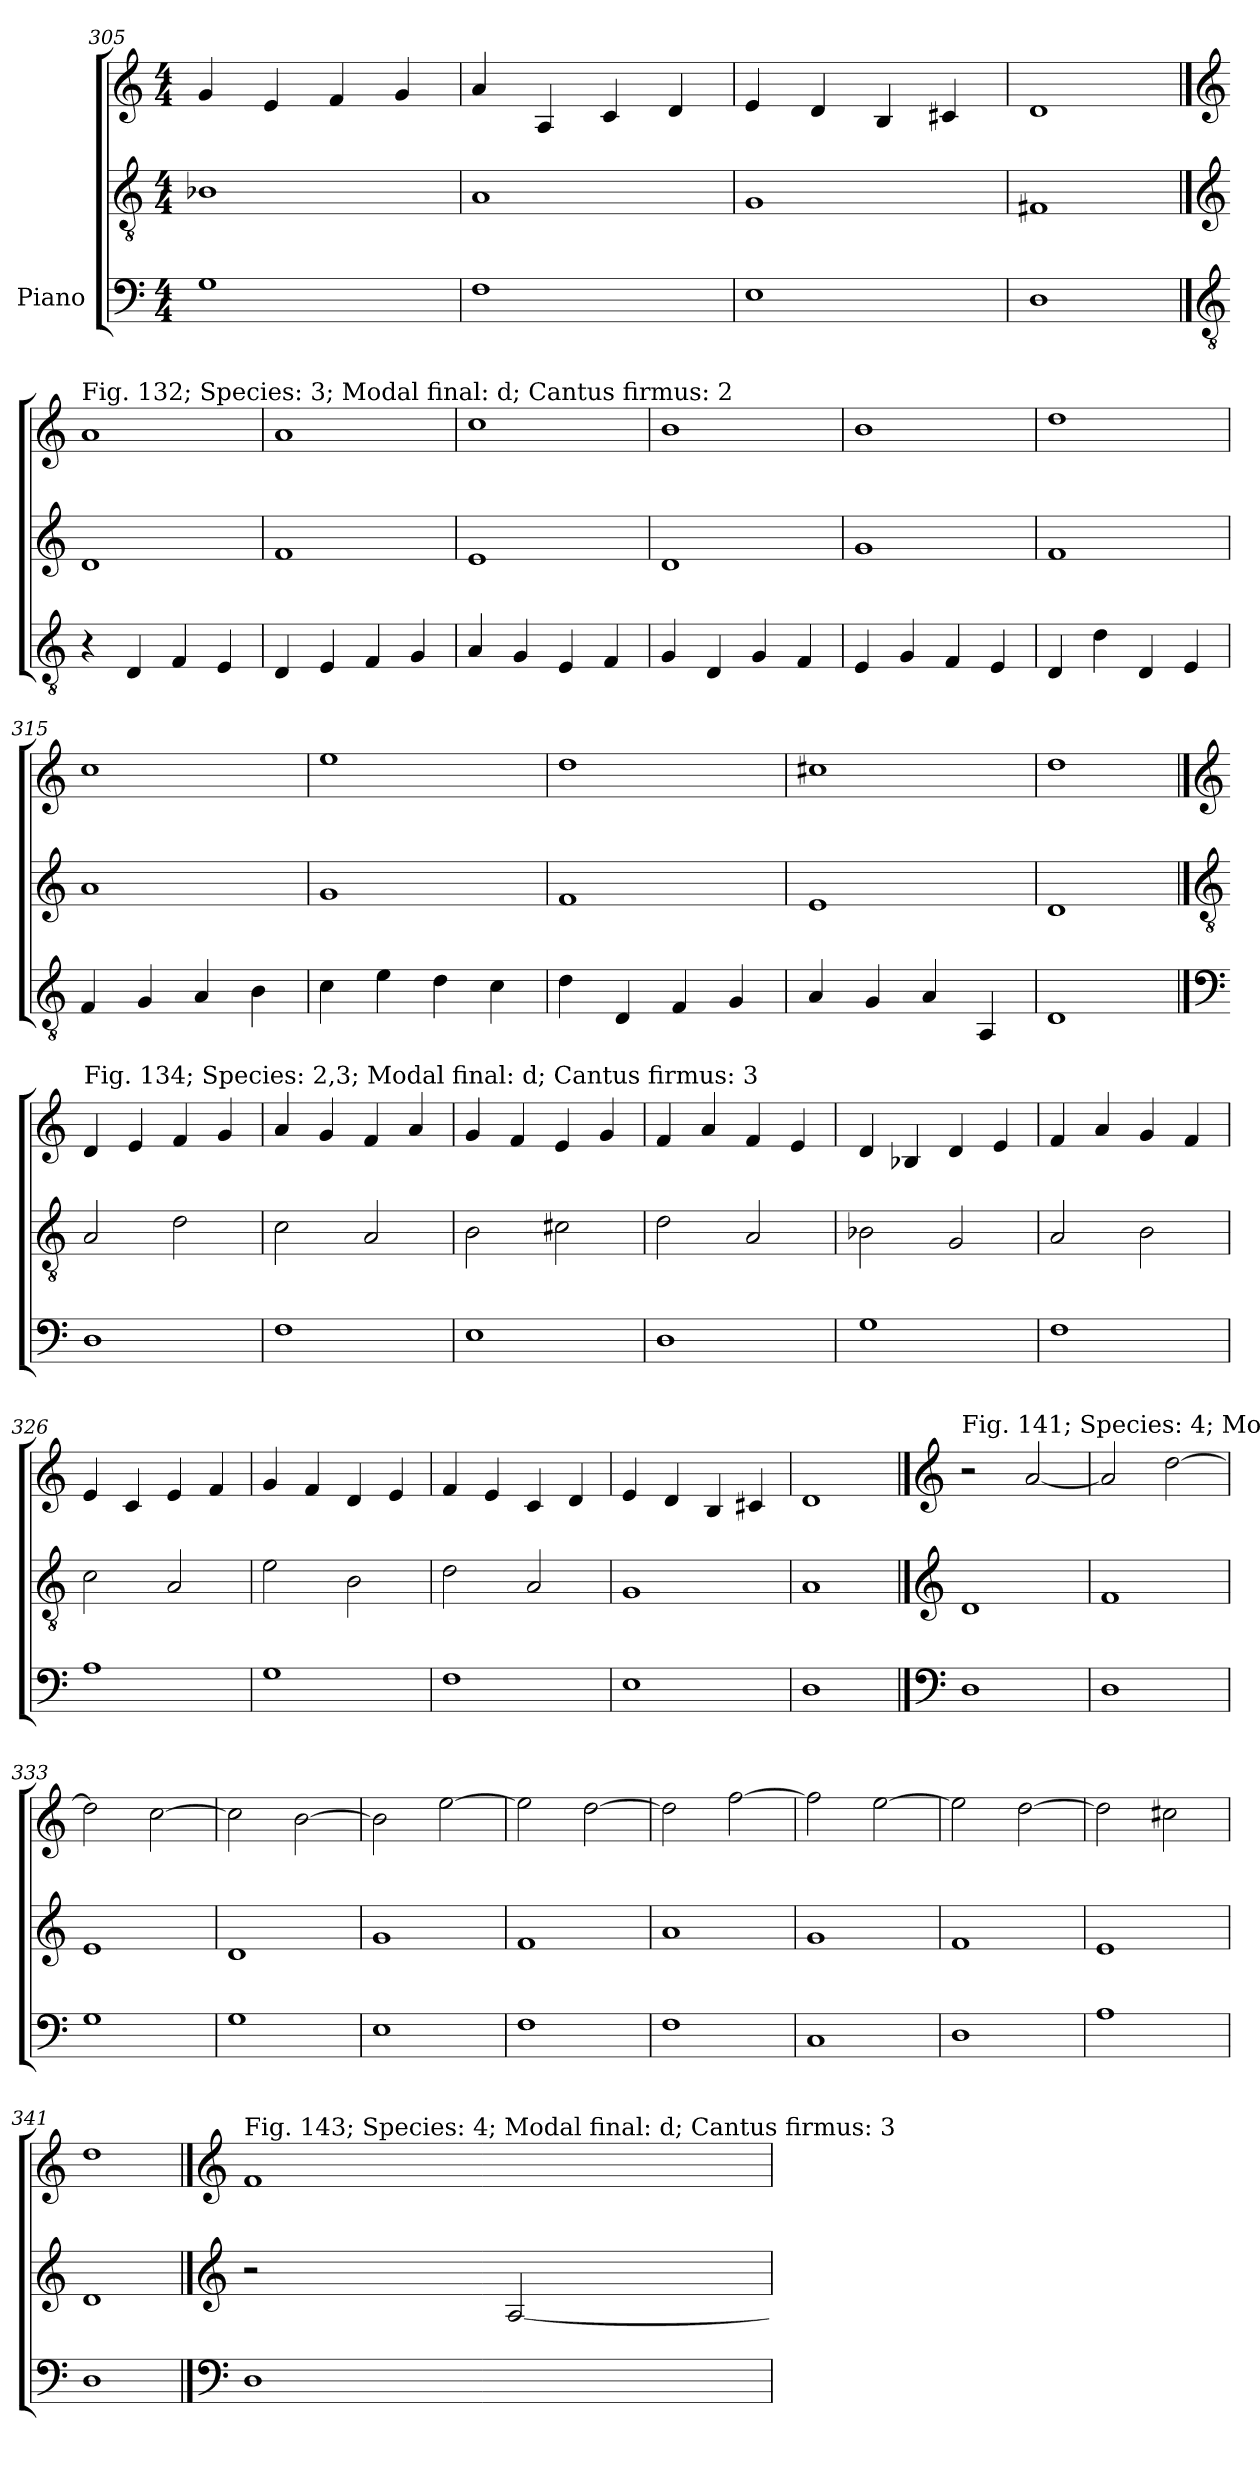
**kern	**kern	**kern
*part3	*part2	*part1
*staff3	*staff2	*staff1
*I"Piano	*	*
*clefF4	*clefGv2	*clefG2
*k[]	*k[]	*k[]
*M4/4	*M4/4	*M4/4
=305	=305	=305
1G	1B-X	4g/
.	.	4e/
.	.	4f/
.	.	4g/
=306	=306	=306
1F	1A	4a/
.	.	4A/
.	.	4c/
.	.	4d/
=307	=307	=307
1E	1G	4e/
.	.	4d/
.	.	4B/
.	.	4c#X/
=308	=308	=308
1D	1F#X	1d
!!LO:PB:g=z
==309	==309	==309
*clefGv2	*clefG2	*clefG2
!	!	!LO:TX:a:t=Fig. 132; Species&colon; 3; Modal final&colon; d; Cantus firmus&colon; 2
4r	1d	1a
4D/	.	.
4F/	.	.
4E/	.	.
=310	=310	=310
4D/	1f	1a
4E/	.	.
4F/	.	.
4G/	.	.
=311	=311	=311
4A/	1e	1cc
4G/	.	.
4E/	.	.
4F/	.	.
=312	=312	=312
4G/	1d	1b
4D/	.	.
4G/	.	.
4F/	.	.
=313	=313	=313
4E/	1g	1b
4G/	.	.
4F/	.	.
4E/	.	.
!!LO:LB:g=z
=314	=314	=314
4D/	1f	1dd
4d\	.	.
4D/	.	.
4E/	.	.
=315	=315	=315
4F/	1a	1cc
4G/	.	.
4A/	.	.
4B\	.	.
=316	=316	=316
4c\	1g	1ee
4e\	.	.
4d\	.	.
4c\	.	.
=317	=317	=317
4d\	1f	1dd
4D/	.	.
4F/	.	.
4G/	.	.
=318	=318	=318
4A/	1e	1cc#X
4G/	.	.
4A/	.	.
4AA/	.	.
=319	=319	=319
1D	1d	1dd
!!LO:LB:g=z
==320	==320	==320
*clefF4	*clefGv2	*clefG2
!	!	!LO:TX:a:t=Fig. 134; Species&colon; 2,3; Modal final&colon; d; Cantus firmus&colon; 3
1D	2A/	4d/
.	.	4e/
.	2d\	4f/
.	.	4g/
=321	=321	=321
1F	2c\	4a/
.	.	4g/
.	2A/	4f/
.	.	4a/
=322	=322	=322
1E	2B\	4g/
.	.	4f/
.	2c#X\	4e/
.	.	4g/
=323	=323	=323
1D	2d\	4f/
.	.	4a/
.	2A/	4f/
.	.	4e/
=324	=324	=324
1G	2B-X\	4d/
.	.	4B-X/
.	2G/	4d/
.	.	4e/
=325	=325	=325
1F	2A/	4f/
.	.	4a/
.	2B\	4g/
.	.	4f/
!!LO:LB:g=z
=326	=326	=326
1A	2c\	4e/
.	.	4c/
.	2A/	4e/
.	.	4f/
=327	=327	=327
1G	2e\	4g/
.	.	4f/
.	2B\	4d/
.	.	4e/
=328	=328	=328
1F	2d\	4f/
.	.	4e/
.	2A/	4c/
.	.	4d/
=329	=329	=329
1E	1G	4e/
.	.	4d/
.	.	4B/
.	.	4c#X/
=330	=330	=330
1D	1A	1d
!!LO:PB:g=z
==331	==331	==331
*clefF4	*clefG2	*clefG2
!	!	!LO:TX:a:t=Fig. 141; Species&colon; 4; Modal final&colon; d; Cantus firmus&colon; 2
1D	1d	2r
.	.	[2a/
=332	=332	=332
1D	1f	2a/]
.	.	[2dd\
=333	=333	=333
1G	1e	2dd\]
.	.	[2cc\
=334	=334	=334
1G	1d	2cc\]
.	.	[2b\
=335	=335	=335
1E	1g	2b\]
.	.	[2ee\
=336	=336	=336
1F	1f	2ee\]
.	.	[2dd\
=337	=337	=337
1F	1a	2dd\]
.	.	[2ff\
=338	=338	=338
1C	1g	2ff\]
.	.	[2ee\
=339	=339	=339
1D	1f	2ee\]
.	.	[2dd\
=340	=340	=340
1A	1e	2dd\]
.	.	2cc#X\
=341	=341	=341
1D	1d	1dd
!!LO:LB:g=z
==342	==342	==342
*clefF4	*clefG2	*clefG2
!	!	!LO:TX:a:t=Fig. 143; Species&colon; 4; Modal final&colon; d; Cantus firmus&colon; 3
1D	2r	1f
.	[2A/	.
=	=	=
*-	*-	*-
